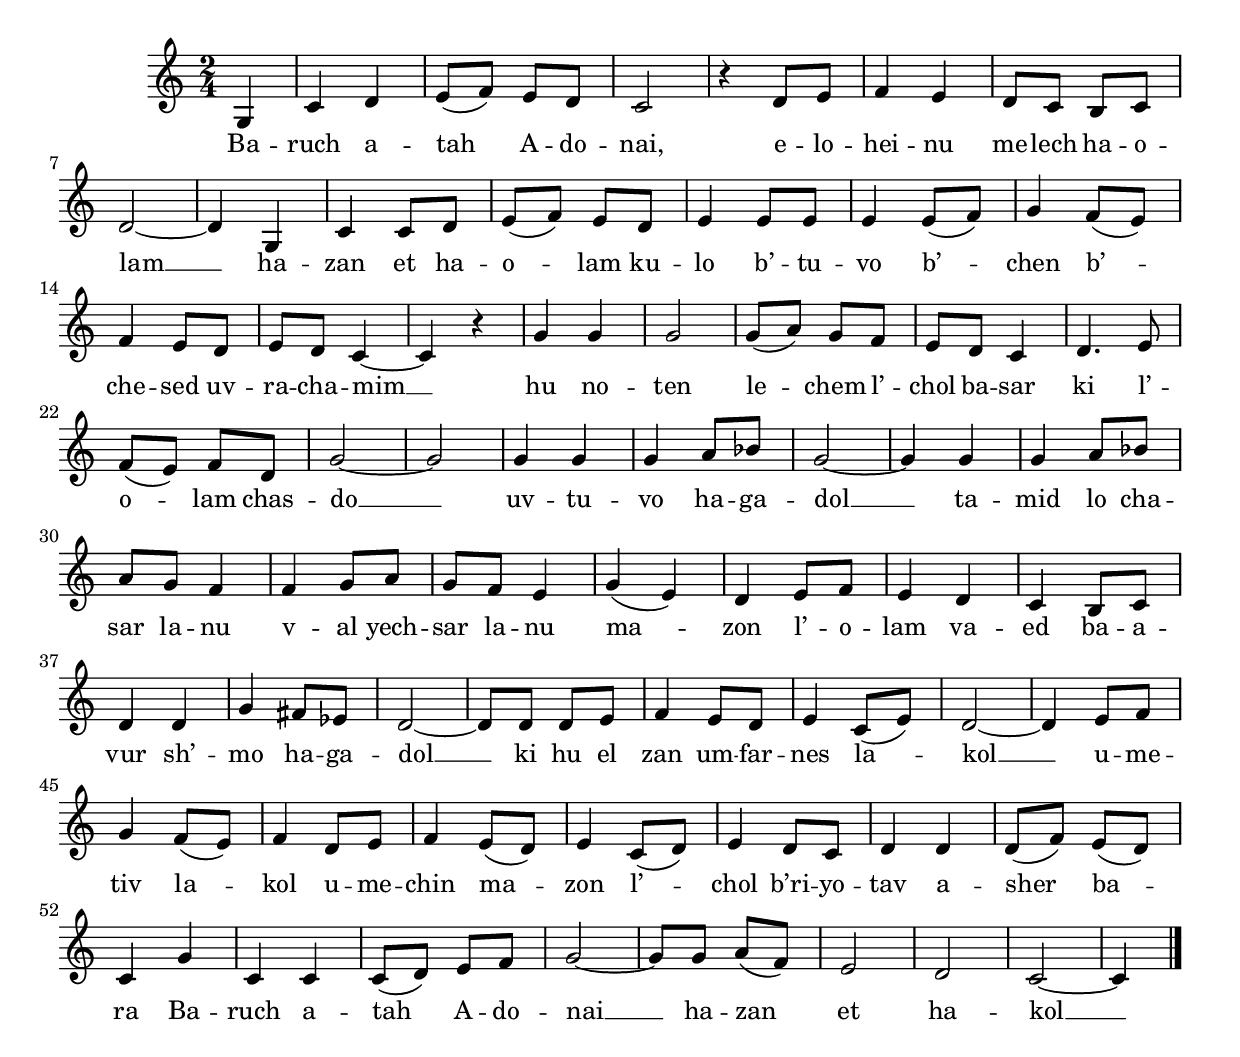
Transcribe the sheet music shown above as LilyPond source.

\version "2.13.54"

\include "defs.ly"

<<
  \relative c' {
    \time 2/4
    \partial 4 g4
    | c d
    | e8( f) e d
    | c2
    | r4 d8 e
    | f4 e
    | d8 c b c
    | d2~
    | d4 g,
    | c c8 d
    | e8( f) e d
    | e4 e8 e
    | e4 e8( f)
    | g4 f8( e)
    | f4 e8 d
    | e d c4~
    | c r
    | g' g g2
    | g8( a) g f
    | e d c4
    | d4. e8
    | f( e) f d
    | g2~
    | g2
    | g4 g
    | g a8 bes
    | g2~
    | g4 g
    | g a8 bes
    | a g f4
    | f g8 a
    | g f e4
    | g( e)
    | d e8 f
    | e4 d
    | c b8 c
    | d4 d
    | g fis8 es
    | d2~
    | d8 d d e
    | f4 e8 d
    | e4 c8( e)
    | d2~
    | d4 e8 f
    | g4 f8( e)
    | f4 d8 e
    | f4 e8( d)
    | e4 c8( d)
    | e4 d8 c
    | d4 d
    | d8( f) e( d)
    | c4 g'
    | c, c
    | c8( d) e f
    | g2~
    | g8 g a( f)
    | e2
    | d
    | c~
    | c4 \bar "|."
  }
  
  \addlyrics {
    Ba -- ruch a -- tah A -- do -- nai,
    e -- lo -- hei -- nu me -- lech ha -- o -- lam __
    ha -- zan et ha -- o -- lam ku -- lo b’ -- tu -- vo
    b’ -- chen b’ -- che -- sed uv -- ra -- cha -- mim __
    hu no -- ten le -- chem l’ -- chol ba -- sar
    ki l’ -- o -- lam chas -- do __
    uv -- tu -- vo ha -- ga -- dol __ ta -- mid lo cha -- sar
    la -- nu v -- al yech -- sar la -- nu
    ma -- zon l’ -- o -- lam va -- ed ba -- a -- vur
    sh’ -- mo ha -- ga -- dol __ ki hu el zan um -- far -- nes
    la -- kol __ u -- me -- tiv la -- kol u -- me -- chin
    ma -- zon l’ -- chol b’ri -- yo -- tav a -- sher ba -- ra
    Ba -- ruch a -- tah A -- do -- nai __
    ha -- zan et ha -- kol __
  }
>>
